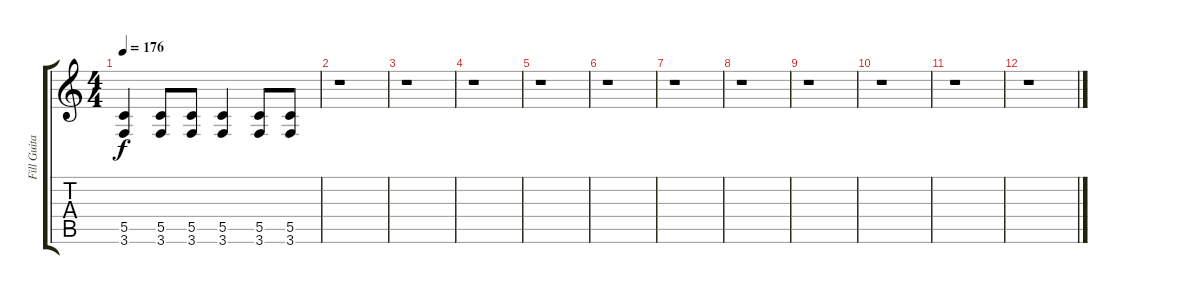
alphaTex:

\track ("Fill Guitar 1" "Fill Guita") {instrument distortionguitar}
\staff {score tabs}
\tuning (D4 A3 F3 C3 G2 D2) {hide}
\ts (4 4)
\tempo 176
\clef g2
\ks c
(5.5 3.6).4{dy f} (5.5 3.6).8 (5.5 3.6).8 (5.5 3.6).4 (5.5 3.6).8 (5.5 3.6).8 |
r.1 |
r.1 |
r.1 |
r.1 |
r.1 |
r.1 |
r.1 |
r.1 |
r.1 |
r.1 |
r.1
